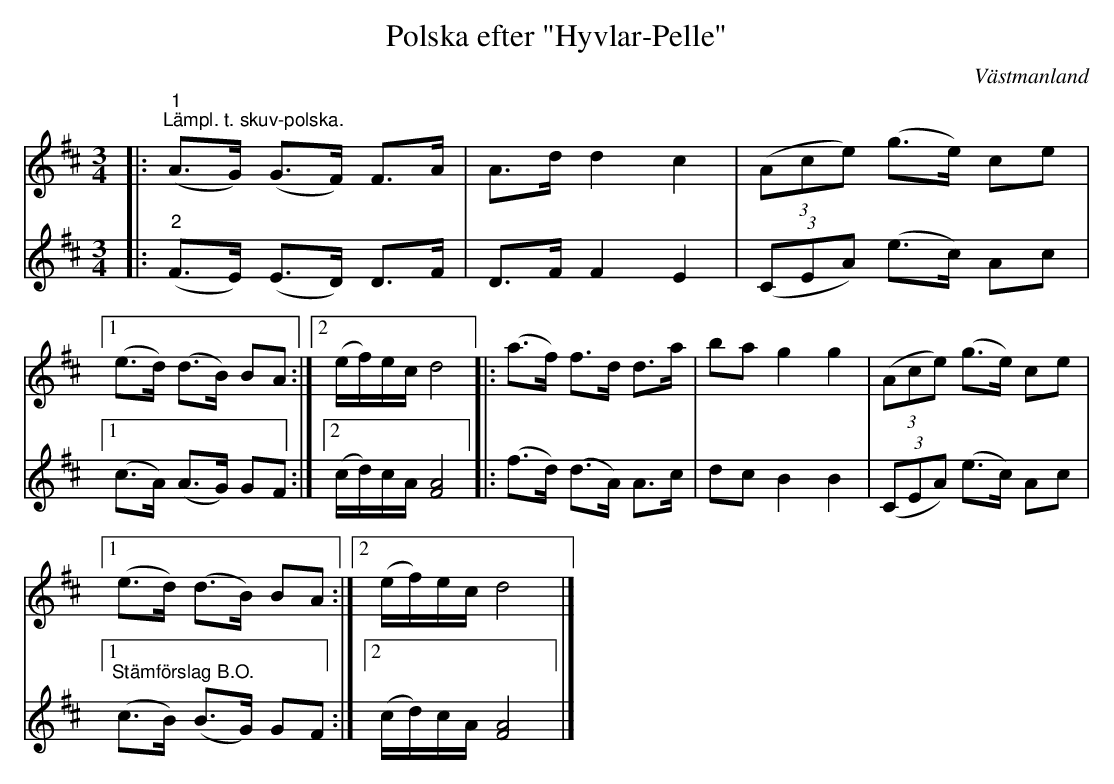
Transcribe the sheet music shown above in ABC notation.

X:1
T:Polska efter "Hyvlar-Pelle"
O:Västmanland
L:1/8
M:3/4
K:D
V:1
|:"^1""^Lämpl. t. skuv-polska." (A>G) (G>F) F>A | A>d d2 c2 | (3(Ace) (g>e) ce |1
(e>d) (d>B) BA :|2 (e/f/)e/c/ d4 |: (a>f) f>d d>a | ba g2 g2 | (3(Ace) (g>e) ce |1
(e>d) (d>B) BA :|2 (e/f/)e/c/ d4 |]
V:2
|:"^2" (F>E) (E>D) D>F | D>F F2 E2 | (3(CEA) (e>c) Ac |1 (c>A) (A>G) GF :|2 (c/d/)c/A/ [FA]4 |:
(f>d) (d>A) A>c | dc B2 B2 | (3(CEA) (e>c) Ac |1"^Stämförslag B.O." (c>B) (B>G) GF :|2
(c/d/)c/A/ [FA]4 |]
